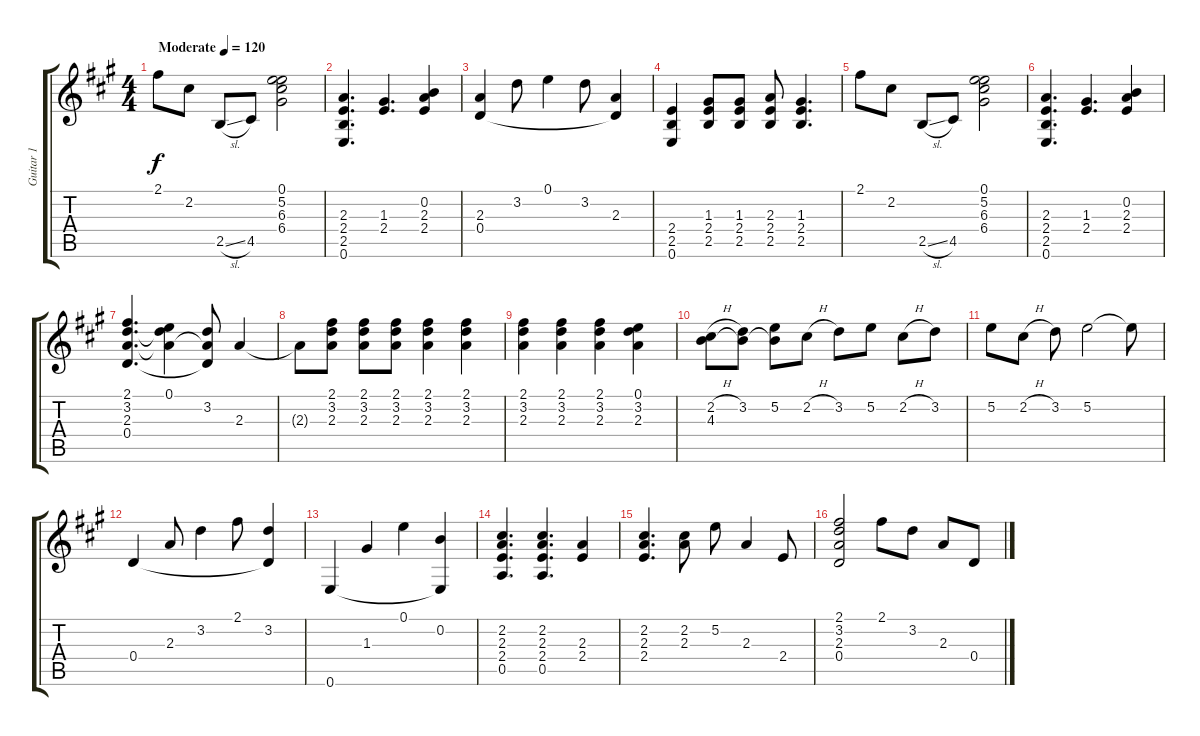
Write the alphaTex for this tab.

\track ("Guitar 1" "Guitar 1") {instrument acousticguitarsteel}
\staff {score tabs}
\tuning (E4 B3 G3 D3 A2 E2) {hide}
\ts (4 4)
\tempo (120 "Moderate")
\clef g2
\ks a
2.1.8{dy f instrument acousticguitarsteel} 2.2.8 2.5{sl}.8 4.5.8 (0.1 5.2 6.3 6.4).2 |
(2.3 2.4 2.5 0.6).4{d} (1.3 2.4).4{d} (0.2 2.3 2.4).4 |
(2.3 0.4).4 3.2.8 0.1.4 3.2.8 (2.3 0.4{t}).4 |
(2.4 2.5 0.6).4 (1.3 2.4 2.5).8 (1.3 2.4 2.5).8 (2.3 2.4 2.5).8 (1.3 2.4 2.5).4{d} |
2.1.8 2.2.8 2.5{sl}.8 4.5.8 (0.1 5.2 6.3 6.4).2 |
(2.3 2.4 2.5 0.6).4{d} (1.3 2.4).4{d} (0.2 2.3 2.4).4 |
(2.1 3.2 2.3 0.4).4{d} (0.1 3.2{t} 2.3{t}).4 (3.2 2.3{t} 0.4{t}).8 2.3.4 |
2.3{t}.8 (2.1 3.2 2.3).8 (2.1 3.2 2.3).8 (2.1 3.2 2.3).8 (2.1 3.2 2.3).4 (2.1 3.2 2.3).4 |
(2.1 3.2 2.3).4 (2.1 3.2 2.3).4 (2.1 3.2 2.3).4 (0.1 3.2 2.3).4 |
(2.2{h} 4.3).8 (3.2 4.3{t}).8 (5.2 4.3{t}).8 2.2{h}.8 3.2.8 5.2.8 2.2{h}.8 3.2.8 |
5.2.8 2.2{h}.8 3.2.8 5.2.2 5.2{t}.8 |
0.4.4 2.3.8 3.2.4 2.1.8 (3.2 0.4{t}).4 |
0.6.4 1.3.4 0.1.4 (0.2 0.6{t}).4 |
(2.2 2.3 2.4 0.5).4{d} (2.2 2.3 2.4 0.5).4{d} (2.3 2.4).4 |
(2.2 2.3 2.4).4{d} (2.2 2.3).8 5.2.8 2.3.4 2.4.8 |
(2.1 3.2 2.3 0.4).2 2.1.8 3.2.8 2.3.8 0.4.8
